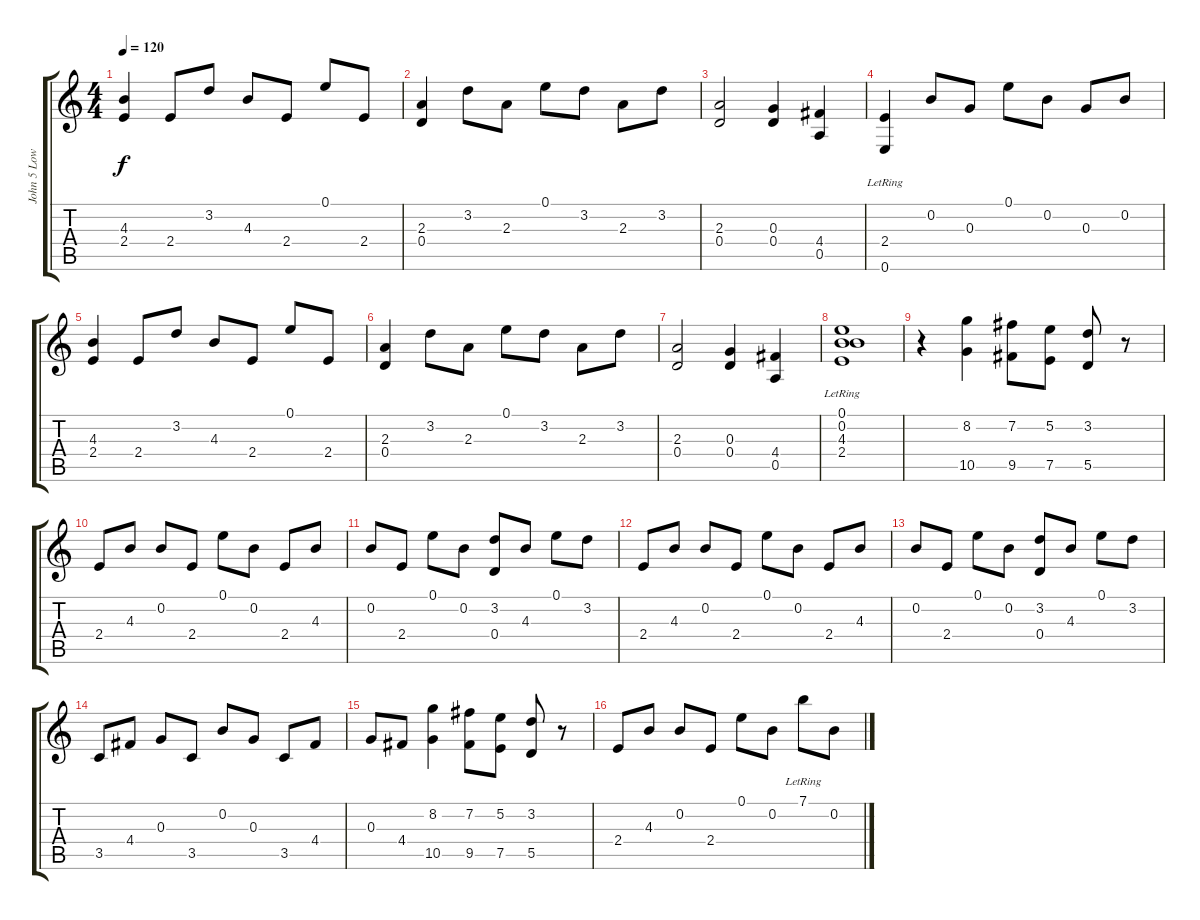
\track ("John 5 Lowery" "John 5 Low") {instrument acousticguitarsteel}
\staff {score tabs}
\tuning (E4 B3 G3 D3 A2 E2) {hide}
\ts (4 4)
\tempo 120
\clef g2
\ks c
(4.3 2.4).4{dy f instrument acousticguitarsteel} 2.4.8 3.2.8 4.3.8 2.4.8 0.1.8 2.4.8 |
(2.3 0.4).4 3.2.8 2.3.8 0.1.8 3.2.8 2.3.8 3.2.8 |
(2.3 0.4).2 (0.3 0.4).4 (4.4 0.5).4 |
(2.4 0.6{lr}).4 0.2.8 0.3.8 0.1.8 0.2.8 0.3.8 0.2.8 |
(4.3 2.4).4 2.4.8 3.2.8 4.3.8 2.4.8 0.1.8 2.4.8 |
(2.3 0.4).4 3.2.8 2.3.8 0.1.8 3.2.8 2.3.8 3.2.8 |
(2.3 0.4).2 (0.3 0.4).4 (4.4 0.5).4 |
(0.1{lr} 0.2{lr} 4.3{lr} 2.4{lr}).1 |
r.4 (8.2 10.5).4 (7.2 9.5).8 (5.2 7.5).8 (3.2 5.5).8 r.8 |
2.4.8 4.3.8 0.2.8 2.4.8 0.1.8 0.2.8 2.4.8 4.3.8 |
0.2.8 2.4.8 0.1.8 0.2.8 (3.2 0.4).8 4.3.8 0.1.8 3.2.8 |
2.4.8 4.3.8 0.2.8 2.4.8 0.1.8 0.2.8 2.4.8 4.3.8 |
0.2.8 2.4.8 0.1.8 0.2.8 (3.2 0.4).8 4.3.8 0.1.8 3.2.8 |
3.5.8 4.4.8 0.3.8 3.5.8 0.2.8 0.3.8 3.5.8 4.4.8 |
0.3.8 4.4.8 (8.2 10.5).4 (7.2 9.5).8 (5.2 7.5).8 (3.2 5.5).8 r.8 |
2.4.8 4.3.8 0.2.8 2.4.8 0.1.8 0.2.8 7.1{lr}.8 0.2.8
